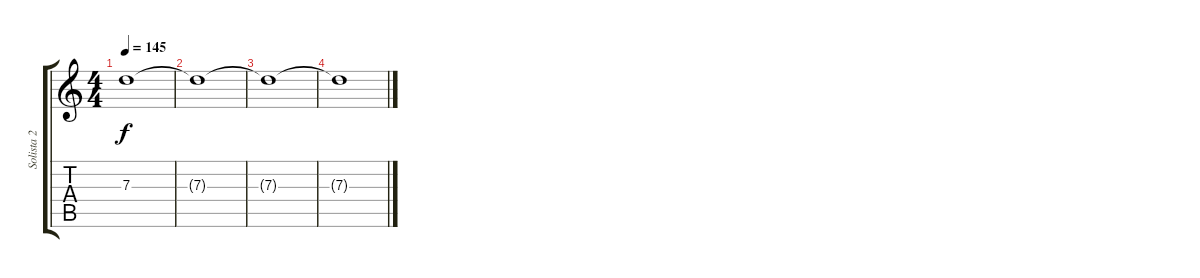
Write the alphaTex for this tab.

\track ("Solista 2" "Solista 2") {instrument distortionguitar}
\staff {score tabs}
\tuning (E4 B3 G3 D3 A2 E2) {hide}
\ts (4 4)
\tempo 145
\clef g2
\ks c
7.3.1{dy f} |
7.3{t}.1 |
7.3{t}.1 |
7.3{t}.1
